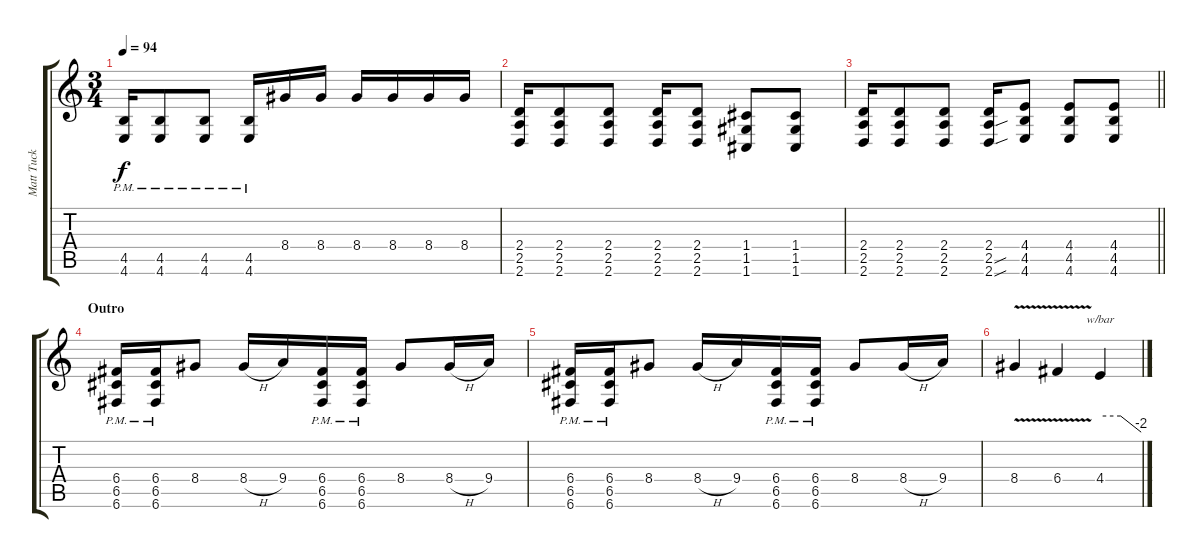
\track ("Matt Tuck" "Matt Tuck") {instrument distortionguitar}
\staff {score tabs}
\tuning (D4 A3 F3 C3 G2 C2) {hide}
\ts (3 4)
\tempo 94
\clef g2
\ks c
(4.5{pm} 4.6{pm}).16{dy f} (4.5{pm} 4.6{pm}).8 (4.5{pm} 4.6{pm}).8 (4.5 4.6{pm}).16 8.4.16 8.4.16 8.4.16 8.4.16 8.4.16 8.4.16 |
(2.4 2.5 2.6).16 (2.4 2.5 2.6).8 (2.4 2.5 2.6).8 (2.4 2.5 2.6).16 (2.4 2.5 2.6).8 (1.4 1.5 1.6).8 (1.4 1.5 1.6).8 |
\barLineRight lightlight
(2.4 2.5 2.6).16 (2.4 2.5 2.6).8 (2.4 2.5 2.6).8 (2.4 2.5{sou} 2.6{sou}).16 (4.4 4.5 4.6).8 (4.4 4.5 4.6).8 (4.4 4.5 4.6).8 |
\section ("" "Outro")
(6.4{pm} 6.5{pm} 6.6{pm}).16 (6.4{pm} 6.5{pm} 6.6{pm}).16 8.4.8 8.4{h}.16 9.4.16 (6.4{pm} 6.5{pm} 6.6{pm}).16 (6.4{pm} 6.5{pm} 6.6{pm}).16 8.4.8 8.4{h}.16 9.4.16 |
(6.4{pm} 6.5{pm} 6.6{pm}).16 (6.4{pm} 6.5{pm} 6.6{pm}).16 8.4.8 8.4{h}.16 9.4.16 (6.4{pm} 6.5{pm} 6.6{pm}).16 (6.4{pm} 6.5{pm} 6.6{pm}).16 8.4.8 8.4{h}.16 9.4.16 |
8.4{v}.4 6.4{v}.4 4.4.4{tbe (custom default 0 0 30 0 60 -8)}
